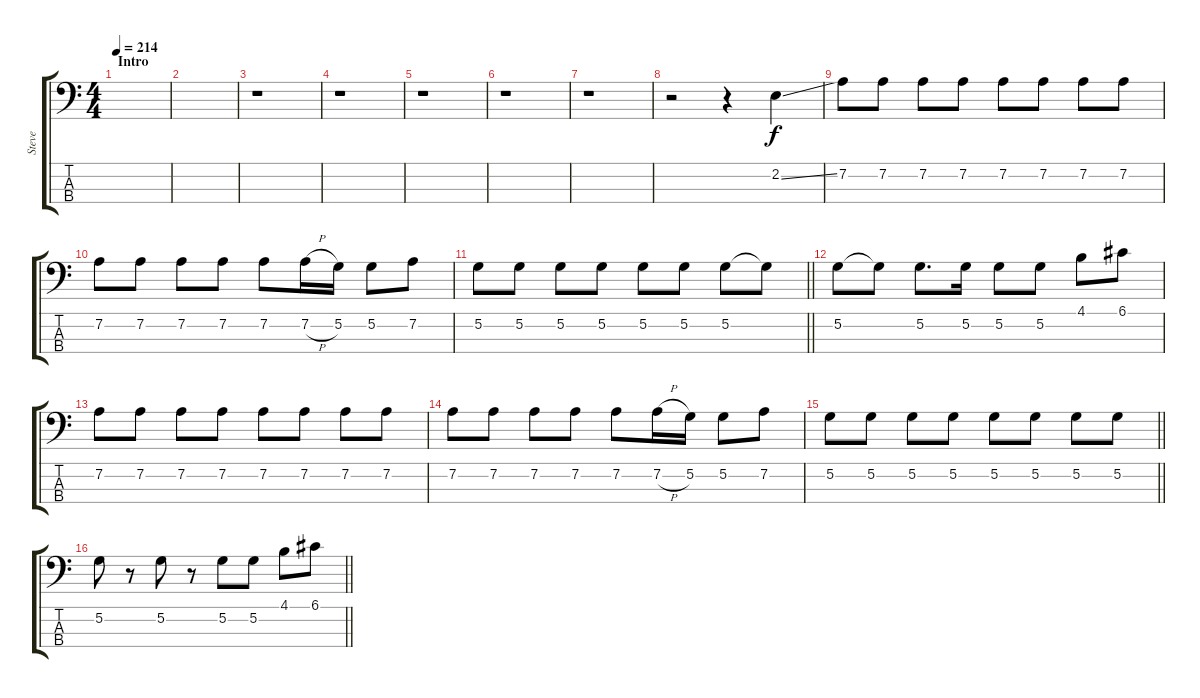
\track ("Steve" "Steve") {instrument electricbassfinger}
\staff {score tabs}
\tuning (G2 D2 A1 E1) {hide}
\ts (4 4)
\section ("" "Intro")
\tempo 214
\clef f4
\ks c
|
|
r.1 |
r.1 |
r.1 |
r.1 |
r.1 |
r.2 r.4 2.2{ss}.4 |
7.2.8 7.2.8 7.2.8 7.2.8 7.2.8 7.2.8 7.2.8 7.2.8 |
7.2.8 7.2.8 7.2.8 7.2.8 7.2.8 7.2{h}.16 5.2.16 5.2.8 7.2.8 |
\barLineRight lightlight
5.2.8 5.2.8 5.2.8 5.2.8 5.2.8 5.2.8 5.2.8 5.2{t}.8 |
5.2.8 5.2{t}.8 5.2.8{d} 5.2.16 5.2.8 5.2.8 4.1.8 6.1.8 |
7.2.8 7.2.8 7.2.8 7.2.8 7.2.8 7.2.8 7.2.8 7.2.8 |
7.2.8 7.2.8 7.2.8 7.2.8 7.2.8 7.2{h}.16 5.2.16 5.2.8 7.2.8 |
\barLineRight lightlight
5.2.8 5.2.8 5.2.8 5.2.8 5.2.8 5.2.8 5.2.8 5.2.8 |
\barLineRight lightlight
5.2.8 r.8 5.2.8 r.8 5.2.8 5.2.8 4.1.8 6.1.8
